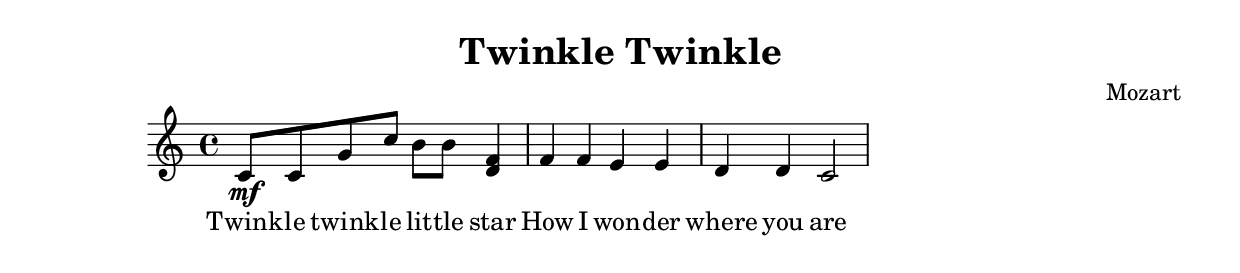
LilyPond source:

\header {
  title = "Twinkle Twinkle"
  composer = "Mozart"
}

\relative c' {
  c8\mf c g' c
  b b <f d>4
  f4 f e e
  d d c2
}

\addlyrics {
  Twink -- le twink -- le lit -- tle star
  How I won -- der where you are
}
